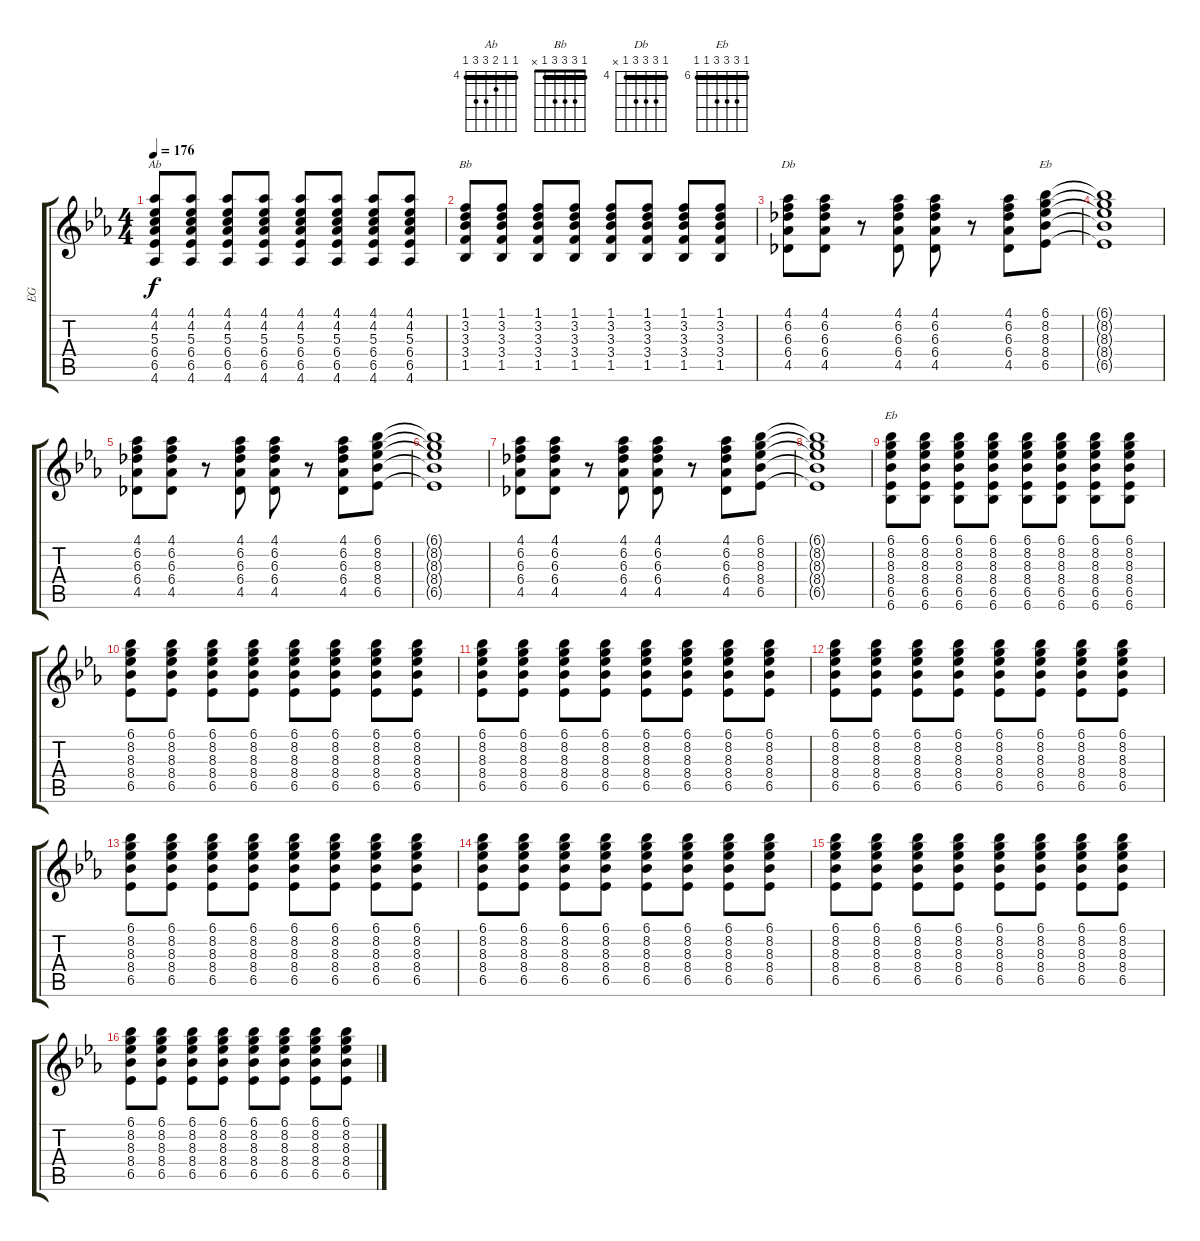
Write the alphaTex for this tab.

\track ("EG" "EG") {instrument distortionguitar}
\staff {score tabs}
\tuning (E4 B3 G3 D3 A2 E2) {hide}
\chord ("Ab" 4 4 5 6 6 4) {firstfret 4 barre 4}
\chord ("Bb" 1 3 3 3 1 x) {barre 1}
\chord ("Db" 4 6 6 6 4 x) {firstfret 4 barre 4}
\chord ("Eb" 6 8 8 8 6 x) {firstfret 6 barre 6}
\chord ("Eb" 6 8 8 8 6 6) {firstfret 6 barre 6}
\ts (4 4)
\tempo 176
\clef g2
\ks eb
(4.1 4.2 5.3 6.4 6.5 4.6).8{ch "Ab" dy f} (4.1 4.2 5.3 6.4 6.5 4.6).8 (4.1 4.2 5.3 6.4 6.5 4.6).8 (4.1 4.2 5.3 6.4 6.5 4.6).8 (4.1 4.2 5.3 6.4 6.5 4.6).8 (4.1 4.2 5.3 6.4 6.5 4.6).8 (4.1 4.2 5.3 6.4 6.5 4.6).8 (4.1 4.2 5.3 6.4 6.5 4.6).8 |
(1.1 3.2 3.3 3.4 1.5).8{ch "Bb"} (1.1 3.2 3.3 3.4 1.5).8 (1.1 3.2 3.3 3.4 1.5).8 (1.1 3.2 3.3 3.4 1.5).8 (1.1 3.2 3.3 3.4 1.5).8 (1.1 3.2 3.3 3.4 1.5).8 (1.1 3.2 3.3 3.4 1.5).8 (1.1 3.2 3.3 3.4 1.5).8 |
(4.1 6.2 6.3 6.4 4.5).8{ch "Db"} (4.1 6.2 6.3 6.4 4.5).8 r.8 (4.1 6.2 6.3 6.4 4.5).8 (4.1 6.2 6.3 6.4 4.5).8 r.8 (4.1 6.2 6.3 6.4 4.5).8 (6.1 8.2 8.3 8.4 6.5).8{ch "Eb"} |
(6.1{t} 8.2{t} 8.3{t} 8.4{t} 6.5{t}).1 |
(4.1 6.2 6.3 6.4 4.5).8 (4.1 6.2 6.3 6.4 4.5).8 r.8 (4.1 6.2 6.3 6.4 4.5).8 (4.1 6.2 6.3 6.4 4.5).8 r.8 (4.1 6.2 6.3 6.4 4.5).8 (6.1 8.2 8.3 8.4 6.5).8 |
(6.1{t} 8.2{t} 8.3{t} 8.4{t} 6.5{t}).1 |
(4.1 6.2 6.3 6.4 4.5).8 (4.1 6.2 6.3 6.4 4.5).8 r.8 (4.1 6.2 6.3 6.4 4.5).8 (4.1 6.2 6.3 6.4 4.5).8 r.8 (4.1 6.2 6.3 6.4 4.5).8 (6.1 8.2 8.3 8.4 6.5).8 |
(6.1{t} 8.2{t} 8.3{t} 8.4{t} 6.5{t}).1 |
(6.1 8.2 8.3 8.4 6.5 6.6).8{ch "Eb"} (6.1 8.2 8.3 8.4 6.5 6.6).8 (6.1 8.2 8.3 8.4 6.5 6.6).8 (6.1 8.2 8.3 8.4 6.5 6.6).8 (6.1 8.2 8.3 8.4 6.5 6.6).8 (6.1 8.2 8.3 8.4 6.5 6.6).8 (6.1 8.2 8.3 8.4 6.5 6.6).8 (6.1 8.2 8.3 8.4 6.5 6.6).8 |
(6.1 8.2 8.3 8.4 6.5).8 (6.1 8.2 8.3 8.4 6.5).8 (6.1 8.2 8.3 8.4 6.5).8 (6.1 8.2 8.3 8.4 6.5).8 (6.1 8.2 8.3 8.4 6.5).8 (6.1 8.2 8.3 8.4 6.5).8 (6.1 8.2 8.3 8.4 6.5).8 (6.1 8.2 8.3 8.4 6.5).8 |
(6.1 8.2 8.3 8.4 6.5).8 (6.1 8.2 8.3 8.4 6.5).8 (6.1 8.2 8.3 8.4 6.5).8 (6.1 8.2 8.3 8.4 6.5).8 (6.1 8.2 8.3 8.4 6.5).8 (6.1 8.2 8.3 8.4 6.5).8 (6.1 8.2 8.3 8.4 6.5).8 (6.1 8.2 8.3 8.4 6.5).8 |
(6.1 8.2 8.3 8.4 6.5).8 (6.1 8.2 8.3 8.4 6.5).8 (6.1 8.2 8.3 8.4 6.5).8 (6.1 8.2 8.3 8.4 6.5).8 (6.1 8.2 8.3 8.4 6.5).8 (6.1 8.2 8.3 8.4 6.5).8 (6.1 8.2 8.3 8.4 6.5).8 (6.1 8.2 8.3 8.4 6.5).8 |
(6.1 8.2 8.3 8.4 6.5).8 (6.1 8.2 8.3 8.4 6.5).8 (6.1 8.2 8.3 8.4 6.5).8 (6.1 8.2 8.3 8.4 6.5).8 (6.1 8.2 8.3 8.4 6.5).8 (6.1 8.2 8.3 8.4 6.5).8 (6.1 8.2 8.3 8.4 6.5).8 (6.1 8.2 8.3 8.4 6.5).8 |
(6.1 8.2 8.3 8.4 6.5).8 (6.1 8.2 8.3 8.4 6.5).8 (6.1 8.2 8.3 8.4 6.5).8 (6.1 8.2 8.3 8.4 6.5).8 (6.1 8.2 8.3 8.4 6.5).8 (6.1 8.2 8.3 8.4 6.5).8 (6.1 8.2 8.3 8.4 6.5).8 (6.1 8.2 8.3 8.4 6.5).8 |
(6.1 8.2 8.3 8.4 6.5).8 (6.1 8.2 8.3 8.4 6.5).8 (6.1 8.2 8.3 8.4 6.5).8 (6.1 8.2 8.3 8.4 6.5).8 (6.1 8.2 8.3 8.4 6.5).8 (6.1 8.2 8.3 8.4 6.5).8 (6.1 8.2 8.3 8.4 6.5).8 (6.1 8.2 8.3 8.4 6.5).8 |
(6.1 8.2 8.3 8.4 6.5).8 (6.1 8.2 8.3 8.4 6.5).8 (6.1 8.2 8.3 8.4 6.5).8 (6.1 8.2 8.3 8.4 6.5).8 (6.1 8.2 8.3 8.4 6.5).8 (6.1 8.2 8.3 8.4 6.5).8 (6.1 8.2 8.3 8.4 6.5).8 (6.1 8.2 8.3 8.4 6.5).8
